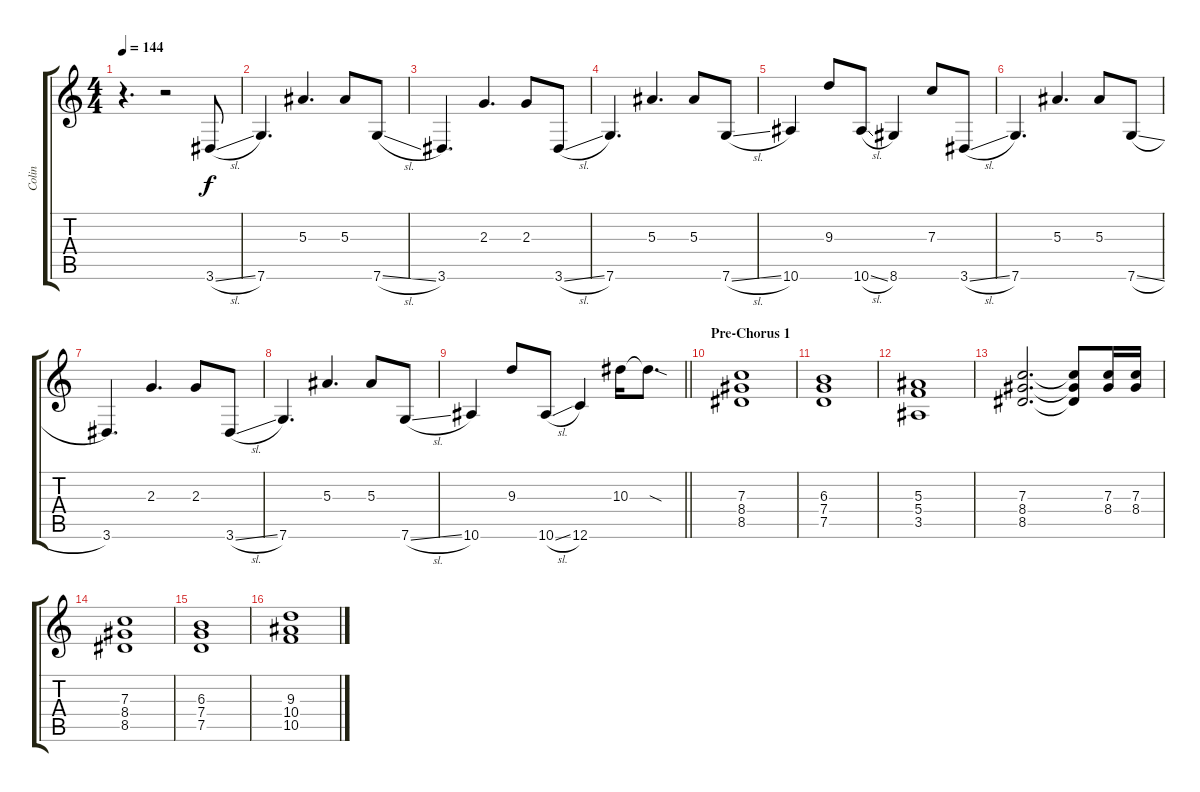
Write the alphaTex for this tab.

\track ("Colin" "Colin") {instrument overdrivenguitar}
\staff {score tabs}
\tuning (D4 A3 F3 C3 G2 C2) {hide}
\ts (4 4)
\tempo 144
\clef g2
\ks c
r.4{d dy f} r.2 3.6{sl}.8 |
7.6.4{d} 5.3.4{d} 5.3.8 7.6{sl}.8 |
3.6.4{d} 2.3.4{d} 2.3.8 3.6{sl}.8 |
7.6.4{d} 5.3.4{d} 5.3.8 7.6{sl}.8 |
10.6.4 9.3.8 10.6{sl}.8 8.6.4 7.3.8 3.6{sl}.8 |
7.6.4{d} 5.3.4{d} 5.3.8 7.6{sl}.8 |
3.6.4{d} 2.3.4{d} 2.3.8 3.6{sl}.8 |
7.6.4{d} 5.3.4{d} 5.3.8 7.6{sl}.8 |
\barLineRight lightlight
10.6.4 9.3.8 10.6{sl}.8 12.6.4 10.3.16 10.3{sod t}.8{d} |
\section ("" "Pre-Chorus 1")
(7.3 8.4 8.5).1 |
(6.3 7.4 7.5).1 |
(5.3 5.4 3.5).1 |
(7.3 8.4 8.5).2{d} (7.3{t} 8.4{t} 8.5{t}).8 (7.3 8.4).16 (7.3 8.4).16 |
(7.3 8.4 8.5).1 |
(6.3 7.4 7.5).1 |
(9.3 10.4 10.5).1
